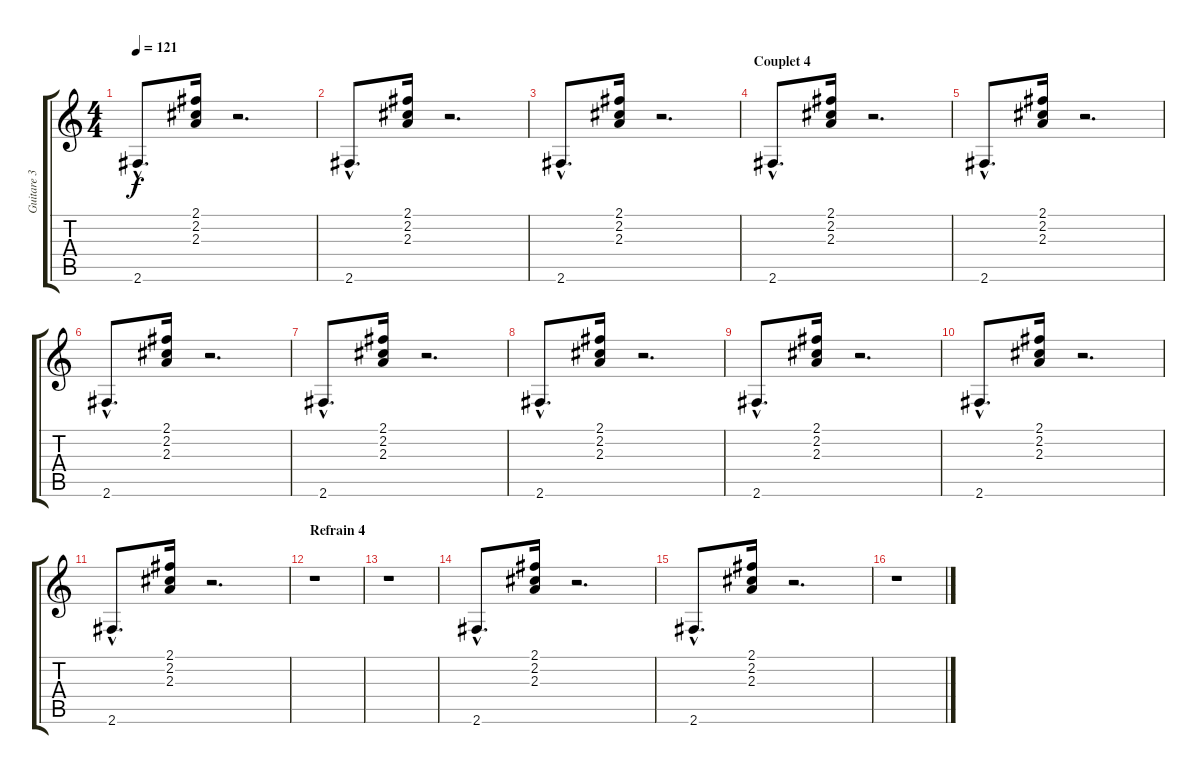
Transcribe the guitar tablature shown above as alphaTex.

\track ("Guitare 3" "Guitare 3") {instrument electricguitarclean}
\staff {score tabs}
\tuning (E4 B3 G3 D3 A2 E2) {hide}
\ts (4 4)
\tempo 121
\clef g2
\ks c
2.6{hac}.8{d dy f} (2.1 2.2 2.3).16 r.2{d} |
2.6{hac}.8{d} (2.1 2.2 2.3).16 r.2{d} |
2.6{hac}.8{d} (2.1 2.2 2.3).16 r.2{d} |
\section ("" "Couplet 4")
2.6{hac}.8{d} (2.1 2.2 2.3).16 r.2{d} |
2.6{hac}.8{d} (2.1 2.2 2.3).16 r.2{d} |
2.6{hac}.8{d} (2.1 2.2 2.3).16 r.2{d} |
2.6{hac}.8{d} (2.1 2.2 2.3).16 r.2{d} |
2.6{hac}.8{d} (2.1 2.2 2.3).16 r.2{d} |
2.6{hac}.8{d} (2.1 2.2 2.3).16 r.2{d} |
2.6{hac}.8{d} (2.1 2.2 2.3).16 r.2{d} |
2.6{hac}.8{d} (2.1 2.2 2.3).16 r.2{d} |
\section ("" "Refrain 4")
r.1 |
r.1 |
2.6{hac}.8{d} (2.1 2.2 2.3).16 r.2{d} |
2.6{hac}.8{d} (2.1 2.2 2.3).16 r.2{d} |
r.1
